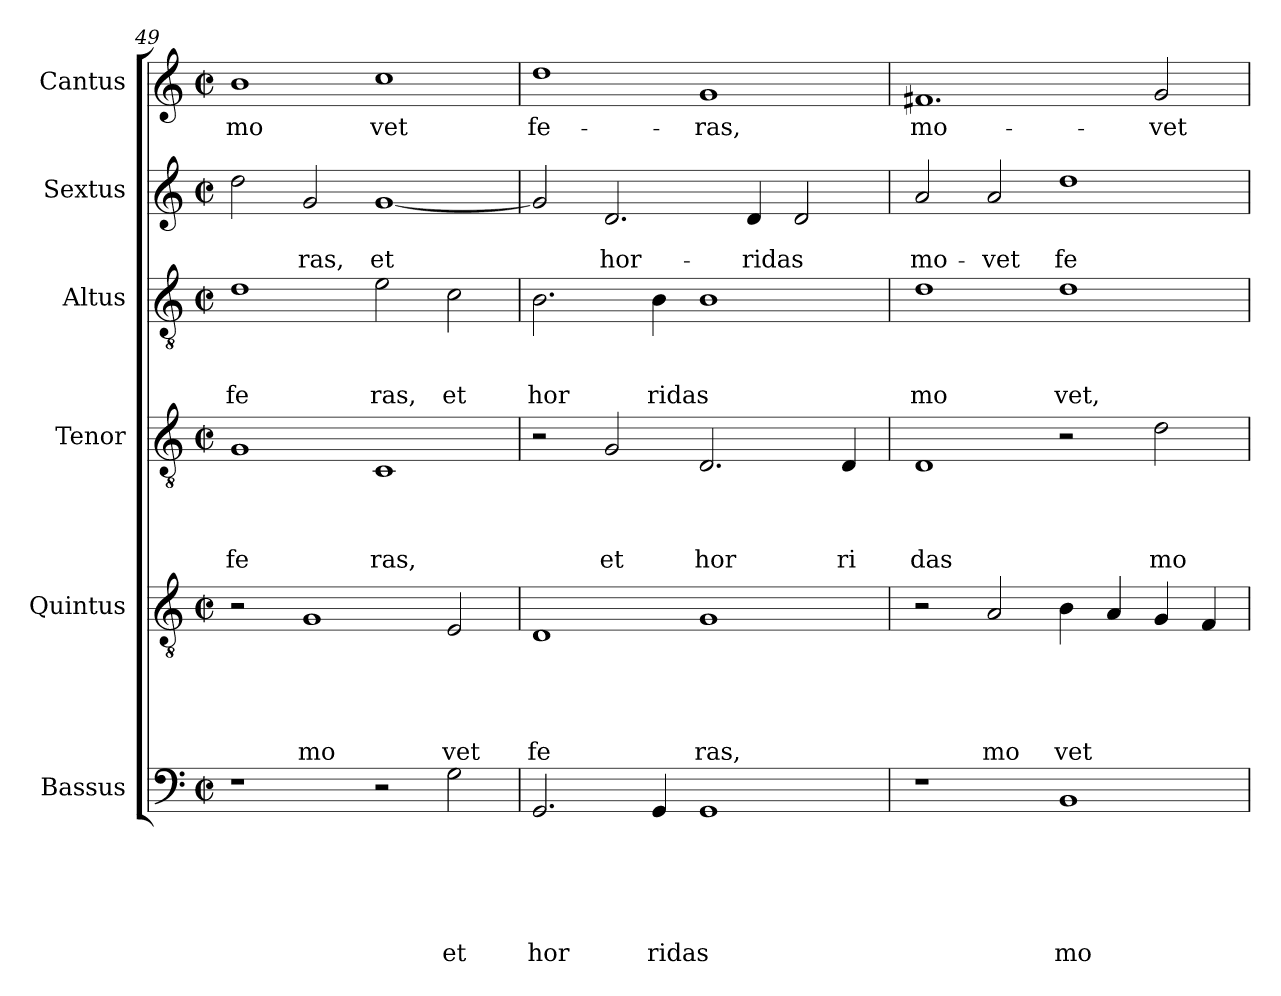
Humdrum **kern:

**kern	**text	**text	**text	**text	**text	**text	**kern	**text	**text	**text	**text	**text	**kern	**text	**text	**text	**text	**kern	**text	**text	**text	**kern	**text	**text	**kern	**text
*part6	*part6	*part6	*part6	*part6	*part6	*part6	*part5	*part5	*part5	*part5	*part5	*part5	*part4	*part4	*part4	*part4	*part4	*part3	*part3	*part3	*part3	*part2	*part2	*part2	*part1	*part1
*staff6	*staff6	*staff6	*staff6	*staff6	*staff6	*staff6	*staff5	*staff5	*staff5	*staff5	*staff5	*staff5	*staff4	*staff4	*staff4	*staff4	*staff4	*staff3	*staff3	*staff3	*staff3	*staff2	*staff2	*staff2	*staff1	*staff1
*I"Bassus	*	*	*	*	*	*	*I"Quintus	*	*	*	*	*	*I"Tenor	*	*	*	*	*I"Altus	*	*	*	*I"Sextus	*	*	*I"Cantus	*
*clefF4	*	*	*	*	*	*	*clefGv2	*	*	*	*	*	*clefGv2	*	*	*	*	*clefGv2	*	*	*	*clefG2	*	*	*clefG2	*
*k[]	*	*	*	*	*	*	*k[]	*	*	*	*	*	*k[]	*	*	*	*	*k[]	*	*	*	*k[]	*	*	*k[]	*
*C:	*	*	*	*	*	*	*C:	*	*	*	*	*	*C:	*	*	*	*	*C:	*	*	*	*C:	*	*	*C:	*
*M2/2	*	*	*	*	*	*	*M2/2	*	*	*	*	*	*M2/2	*	*	*	*	*M2/2	*	*	*	*M2/2	*	*	*M2/2	*
*met(c|)	*	*	*	*	*	*	*met(c|)	*	*	*	*	*	*met(c|)	*	*	*	*	*met(c|)	*	*	*	*met(c|)	*	*	*met(c|)	*
=49	=49	=49	=49	=49	=49	=49	=49	=49	=49	=49	=49	=49	=49	=49	=49	=49	=49	=49	=49	=49	=49	=49	=49	=49	=49	=49
!	!	!	!	!	!	!	!	!	!	!	!	!	!	!	!	!	!LO:LY:b	!	!	!	!LO:LY:b	!	!	!	!	!LO:LY:b
1r	.	.	.	.	.	.	2r	.	.	.	.	.	1G	.	.	.	fe	1d	.	.	fe	2dd\	.	.	1b	mo
!	!	!	!	!	!	!	!	!	!	!	!	!LO:LY:b	!	!	!	!	!	!	!	!	!	!	!	!LO:LY:b	!	!
.	.	.	.	.	.	.	1G	.	.	.	.	mo	.	.	.	.	.	.	.	.	.	2g/	.	-ras,	.	.
!	!	!	!	!	!	!	!	!	!	!	!	!	!	!	!	!	!LO:LY:b	!	!	!	!LO:LY:b	!	!	!LO:LY:b	!	!LO:LY:b
2r	.	.	.	.	.	.	.	.	.	.	.	.	1C	.	.	.	ras,	2e\	.	.	ras,	[<1g	.	et	1cc	vet
!	!	!	!	!	!	!LO:LY:b	!	!	!	!	!	!LO:LY:b	!	!	!	!	!	!	!	!	!LO:LY:b	!	!	!	!	!
2G\	.	.	.	.	.	et	2E/	.	.	.	.	vet	.	.	.	.	.	2c\	.	.	et	.	.	.	.	.
!!LO:PB:g=z
=50	=50	=50	=50	=50	=50	=50	=50	=50	=50	=50	=50	=50	=50	=50	=50	=50	=50	=50	=50	=50	=50	=50	=50	=50	=50	=50
!	!	!	!	!	!	!LO:LY:b	!	!	!	!	!	!LO:LY:b	!	!	!	!	!	!	!	!	!LO:LY:b	!	!	!	!	!LO:LY:b
2.GG/	.	.	.	.	.	hor	1D	.	.	.	.	fe	2r	.	.	.	.	2.B\	.	.	hor	2g/]	.	.	1dd	fe-
!	!	!	!	!	!	!	!	!	!	!	!	!	!	!	!	!	!LO:LY:b	!	!	!	!	!	!	!LO:LY:b	!	!
.	.	.	.	.	.	.	.	.	.	.	.	.	2G/	.	.	.	et	.	.	.	.	2.d/	.	hor-	.	.
!	!	!	!	!	!	!LO:LY:b	!	!	!	!	!	!	!	!	!	!	!	!	!	!	!LO:LY:b	!	!	!	!	!
4GG/	.	.	.	.	.	ridas	.	.	.	.	.	.	.	.	.	.	.	4B\	.	.	ridas	.	.	.	.	.
!	!	!	!	!	!	!	!	!	!	!	!	!LO:LY:b	!	!	!	!	!LO:LY:b	!	!	!	!	!	!	!	!	!LO:LY:b
1GG	.	.	.	.	.	.	1G	.	.	.	.	ras,	2.D/	.	.	.	hor	1B	.	.	.	.	.	.	1g	-ras,
!	!	!	!	!	!	!	!	!	!	!	!	!	!	!	!	!	!	!	!	!	!	!	!	!LO:LY:b	!	!
.	.	.	.	.	.	.	.	.	.	.	.	.	.	.	.	.	.	.	.	.	.	4d/	.	-ridas	.	.
.	.	.	.	.	.	.	.	.	.	.	.	.	.	.	.	.	.	.	.	.	.	2d/	.	.	.	.
!	!	!	!	!	!	!	!	!	!	!	!	!	!	!	!	!	!LO:LY:b	!	!	!	!	!	!	!	!	!
.	.	.	.	.	.	.	.	.	.	.	.	.	4D/	.	.	.	ri	.	.	.	.	.	.	.	.	.
=51	=51	=51	=51	=51	=51	=51	=51	=51	=51	=51	=51	=51	=51	=51	=51	=51	=51	=51	=51	=51	=51	=51	=51	=51	=51	=51
!	!	!	!	!	!	!	!	!	!	!	!	!	!	!	!	!	!LO:LY:b	!	!	!	!LO:LY:b	!	!	!LO:LY:b	!	!LO:LY:b
1r	.	.	.	.	.	.	2r	.	.	.	.	.	1D	.	.	.	das	1d	.	.	mo	2a/	.	mo-	1.f#X	mo-
!	!	!	!	!	!	!	!	!	!	!	!	!LO:LY:b	!	!	!	!	!	!	!	!	!	!	!	!LO:LY:b	!	!
.	.	.	.	.	.	.	2A/	.	.	.	.	mo	.	.	.	.	.	.	.	.	.	2a/	.	-vet	.	.
!	!	!	!	!	!	!LO:LY:b	!	!	!	!	!	!LO:LY:b	!	!	!	!	!	!	!	!	!LO:LY:b	!	!	!LO:LY:b	!	!
1BB	.	.	.	.	.	mo	4B\	.	.	.	.	vet	2r	.	.	.	.	1d	.	.	vet,	1dd	.	fe-	.	.
.	.	.	.	.	.	.	4A/	.	.	.	.	.	.	.	.	.	.	.	.	.	.	.	.	.	.	.
!	!	!	!	!	!	!	!	!	!	!	!	!	!	!	!	!	!LO:LY:b	!	!	!	!	!	!	!	!	!LO:LY:b
.	.	.	.	.	.	.	4G/	.	.	.	.	.	2d\	.	.	.	mo	.	.	.	.	.	.	.	2g/	-vet
.	.	.	.	.	.	.	4F/	.	.	.	.	.	.	.	.	.	.	.	.	.	.	.	.	.	.	.
=	=	=	=	=	=	=	=	=	=	=	=	=	=	=	=	=	=	=	=	=	=	=	=	=	=	=
*-	*-	*-	*-	*-	*-	*-	*-	*-	*-	*-	*-	*-	*-	*-	*-	*-	*-	*-	*-	*-	*-	*-	*-	*-	*-	*-
